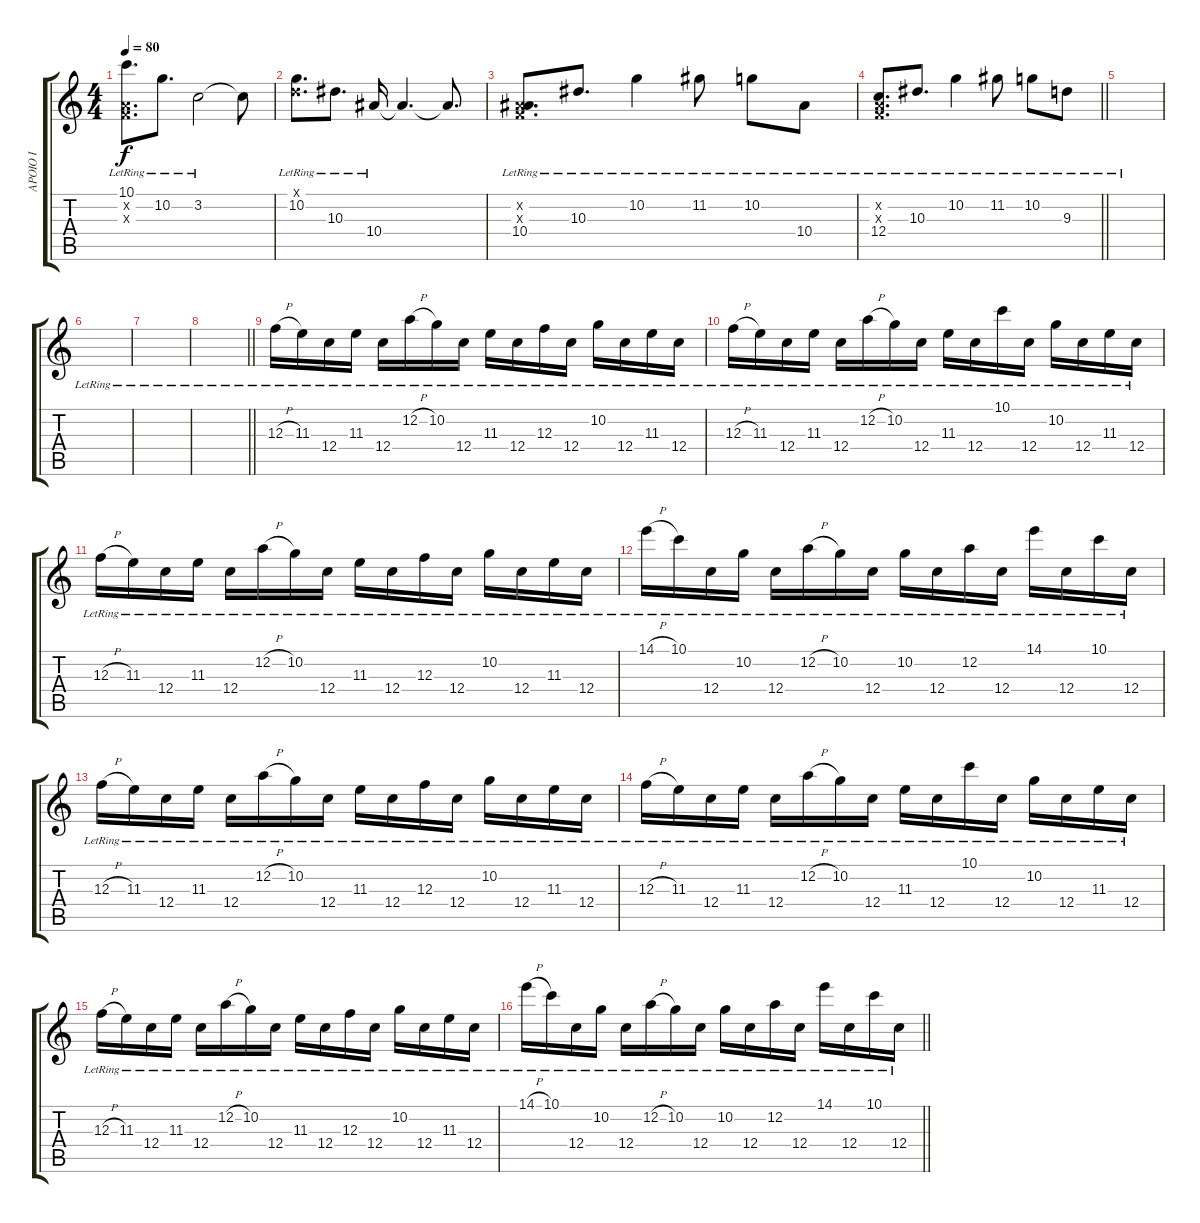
\track ("APOIO I" "APOIO I") {instrument electricguitarclean}
\staff {score tabs}
\tuning (D4 A3 F3 C3 G2 C2) {hide}
\ts (4 4)
\tempo 80
\clef g2
\ks c
(10.1{lr} 0.2{x} 0.3{x}).8{d dy f} 10.2{lr}.8{d} 3.2{lr}.2 3.2{t}.8 |
(0.1{x} 10.2{lr}).8{d} 10.3{lr}.8{d} 10.4{lr}.16 10.4{t}.4{d} 10.4{t}.8{d} |
(0.2{x} 0.3{x} 10.4{lr}).8{d} 10.3{lr}.8{d} 10.2{lr}.4 11.2{lr}.8 10.2{lr}.8 10.4{lr}.8 |
\barLineRight lightlight
(0.2{x} 0.3{x} 12.4{lr}).8{d} 10.3{lr}.8{d} 10.2{lr}.4 11.2{lr}.8 10.2{lr}.8 9.3{lr}.8 |
\section ("" "")
|
|
|
\barLineRight lightlight
|
\section ("" "")
12.3{h lr}.16 11.3{lr}.16 12.4{lr}.16 11.3{lr}.16 12.4{lr}.16 12.2{h lr}.16 10.2{lr}.16 12.4{lr}.16 11.3{lr}.16 12.4{lr}.16 12.3{lr}.16 12.4{lr}.16 10.2{lr}.16 12.4{lr}.16 11.3{lr}.16 12.4{lr}.16 |
12.3{h lr}.16 11.3{lr}.16 12.4{lr}.16 11.3{lr}.16 12.4{lr}.16 12.2{h lr}.16 10.2{lr}.16 12.4{lr}.16 11.3{lr}.16 12.4{lr}.16 10.1{lr}.16 12.4{lr}.16 10.2{lr}.16 12.4{lr}.16 11.3{lr}.16 12.4{lr}.16 |
12.3{h lr}.16 11.3{lr}.16 12.4{lr}.16 11.3{lr}.16 12.4{lr}.16 12.2{h lr}.16 10.2{lr}.16 12.4{lr}.16 11.3{lr}.16 12.4{lr}.16 12.3{lr}.16 12.4{lr}.16 10.2{lr}.16 12.4{lr}.16 11.3{lr}.16 12.4{lr}.16 |
14.1{h lr}.16 10.1{lr}.16 12.4{lr}.16 10.2{lr}.16 12.4{lr}.16 12.2{h lr}.16 10.2{lr}.16 12.4{lr}.16 10.2{lr}.16 12.4{lr}.16 12.2{lr}.16 12.4{lr}.16 14.1{lr}.16 12.4{lr}.16 10.1{lr}.16 12.4{lr}.16 |
12.3{h lr}.16 11.3{lr}.16 12.4{lr}.16 11.3{lr}.16 12.4{lr}.16 12.2{h lr}.16 10.2{lr}.16 12.4{lr}.16 11.3{lr}.16 12.4{lr}.16 12.3{lr}.16 12.4{lr}.16 10.2{lr}.16 12.4{lr}.16 11.3{lr}.16 12.4{lr}.16 |
12.3{h lr}.16 11.3{lr}.16 12.4{lr}.16 11.3{lr}.16 12.4{lr}.16 12.2{h lr}.16 10.2{lr}.16 12.4{lr}.16 11.3{lr}.16 12.4{lr}.16 10.1{lr}.16 12.4{lr}.16 10.2{lr}.16 12.4{lr}.16 11.3{lr}.16 12.4{lr}.16 |
12.3{h lr}.16 11.3{lr}.16 12.4{lr}.16 11.3{lr}.16 12.4{lr}.16 12.2{h lr}.16 10.2{lr}.16 12.4{lr}.16 11.3{lr}.16 12.4{lr}.16 12.3{lr}.16 12.4{lr}.16 10.2{lr}.16 12.4{lr}.16 11.3{lr}.16 12.4{lr}.16 |
\barLineRight lightlight
14.1{h lr}.16 10.1{lr}.16 12.4{lr}.16 10.2{lr}.16 12.4{lr}.16 12.2{h lr}.16 10.2{lr}.16 12.4{lr}.16 10.2{lr}.16 12.4{lr}.16 12.2{lr}.16 12.4{lr}.16 14.1{lr}.16 12.4{lr}.16 10.1{lr}.16 12.4{lr}.16
